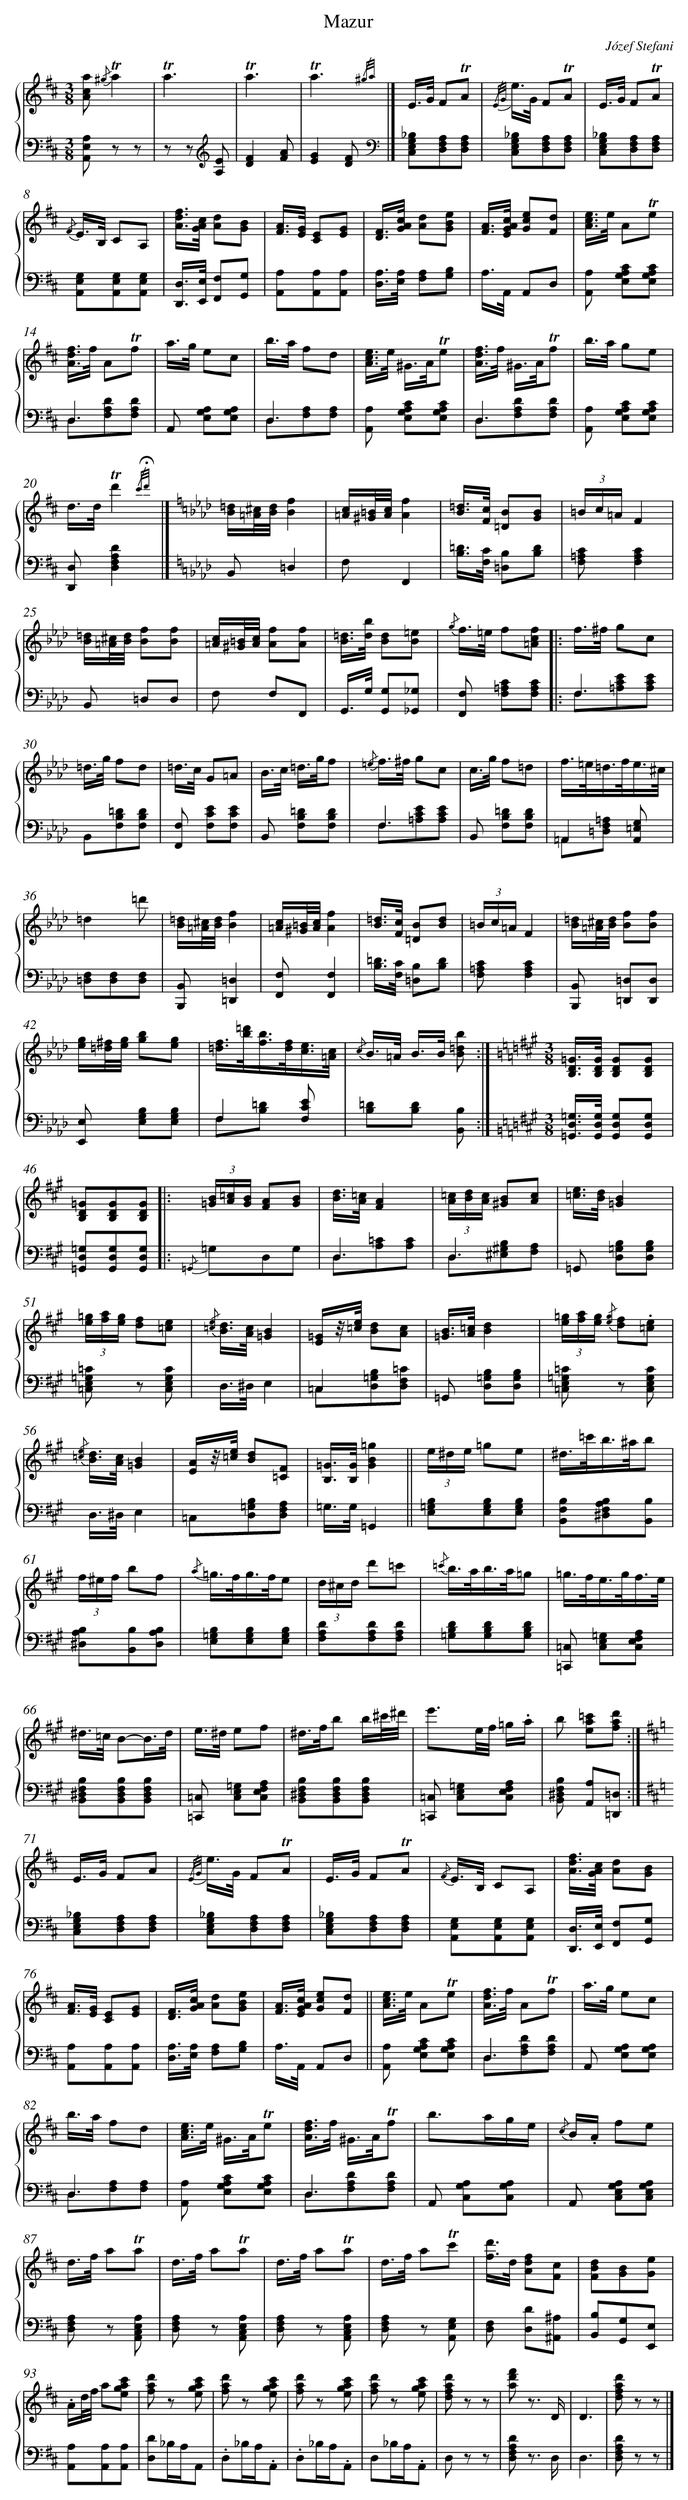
X:1
T: Mazur
C: Józef Stefani
L: 1/8
M: 3/8
%%staves {1 2}
V: 1 clef=treble
V: 2 clef=bass
K: D
[V:1] [acA] {/^g}!trill!a2 |
[V:2] [A,E,A,,] z z |
[V:1] !trill!a3 |
[V:2] z z[K:clef=treble] [EA,] |
[V:1] !trill!a3 |
[V:2] [F2D2][AF] |
[V:1] !trill!a3{/^g/a/} |]
[V:2] [G2E2][FD] |]
[V:1] E/>G/ F!trill!A [I:setbarnb 6]|
[V:2] [K:clef=bass][_B,G,E,C,][A,F,D,][A,F,D,] |
[V:1] {/E/G/} e/>G/ F!trill!A |
[V:2] [_B,G,E,C,][A,F,D,][A,F,D,] |
[V:1] E/>G/ F!trill!A |
[V:2] [_B,G,E,C,][A,F,D,][A,F,D,] |
[V:1] {/F} E/>B,/ CA, |
[V:2] [G,E,A,,][G,E,A,,][G,E,A,,] |
[V:1] [f/d/A/]>[c/A/G/] [dA][BG] |
[V:2] [D,/D,,/]>[E,/E,,/] [F,F,,][G,G,,] |
[V:1] [A/F/]>[G/E/] [EC][GE] |
[V:2] [A,A,,][A,A,,][A,A,,] |
[V:1] [F/D/]>[c/A/G/] [dA][eBG] |
[V:2] [A,/D,/]>[A,/E,/] [A,F,][B,G,] |
[V:1] [A/F/]>[c/A/G/E/] [ecG][dF] |
[V:2] A,/>A,,/ A,,D, |
[V:1] [e/c/A/]>e/ A!trill!e |
[V:2] [A,A,,] [CA,G,E,][CA,G,E,] |
[V:1] [f/d/A/]>f/ A!trill!f |
[V:2] D,3 & D,[DA,F,][DA,F,] |
[V:1] a/>g/ ec |
[V:2] A,, [A,G,E,][A,G,E,] |
[V:1] b/>a/ fd |
[V:2] D,3 & D,[A,F,][A,F,] |
[V:1] [e/c/A/]>e/ ^G/>A/!trill!e |
[V:2] [A,A,,] [CA,G,E,][CA,G,E,] |
[V:1] [f/d/A/]>f/ ^G/>A/!trill!f |
[V:2] D,3 & D,[DA,F,][DA,F,] |
[V:1] b/>a/ ge |
[V:2] [A,A,,] [CA,G,E,][CA,G,E,] |
[V:1] d/>d/!trill!d'2{/c'/!fermata!d'/} |]
[V:2] [D,D,,][D2A,2F,2D,2] |]
[V:1]  [K:Ab] [=d/B/][^c//=A//][d//B//][f2B2] [I:setbarnb 22]|
[V:2]  [K:Ab] B,,=D,2 |
[V:1] [c/=A/][=B//^G//][c//A//][f2A2] |
[V:2] F,F,,2 |
[V:1] [=d/B/]>[c/F/] [B=D][BG] |
[V:2] [=D/B,/]>[C/F,/] [B,=D,][DB,] |
[V:1] (3=B/c/=A/F2 |
[V:2] [C=A,F,][C2A,2F,2] |
[V:1] [=d/B/][^c//=A//][d//B//] [fB][fB] |
[V:2] B,, =D,D, |
[V:1] [c/=A/][=B//^G//][c//A//] [fA][fA] |
[V:2] F, F,F,, |
[V:1] [=d/B/]>[b/d/] [dB][=eB] |
[V:2] G,,/>G,/ [G,G,,][_G,_G,,] |
[V:1] {/g} f/>=e/ f[fc=A] ]|:
[V:2] [F,F,,] [C=A,F,][CA,F,] ]|:
[V:1] f/>^f/ gc |
[V:2] F,3 & F,[EC=A,][ECA,] |
[V:1] =d/>g/ fd |
[V:2] B,,[=DB,F,][DB,F,] |
[V:1] =d/>c/ G=A |
[V:2] [F,F,,] [ECF,][ECF,] |
[V:1] B/>c/ =d/>g/f |
[V:2] B,, [=DB,F,][DB,F,] |
[V:1] {/=e} f/>^f/ gc |
[V:2] F,3 & F,[EC=A,][ECA,] |
[V:1] c/>g/ f=d |
[V:2] B,, [=DB,F,][DB,F,] |
[V:1] f/>=e/=d/>f/e3//^c// |
[V:2] =A,,2[G,=E,A,,] & =A,,[=A,F,=D,] x |
[V:1] =d2=d' |
[V:2] [F,=D,][F,D,][F,D,] |
[V:1] [=d/B/][^c//=A//][d//B//][f2B2] |
[V:2] [B,,B,,,][=D,2=D,,2] |
[V:1] [c/=A/][=B//^G//][c//A//][f2A2] |
[V:2] [F,F,,][F,2F,,2] |
[V:1] [=d/B/]>[c/F/] [B=D][dB] |
[V:2] [=D/B,/]>[C/F,/] [B,=D,][DB,] |
[V:1] (3=B/c/=A/F2 |
[V:2] [C=A,F,][C2A,2F,2] |
[V:1] [=d/B/][^c//=A//][d//B//] [fB][fB] |
[V:2] [B,,B,,,] [=D,=D,,][D,D,,] |
[V:1] [g/e/][^f//=d//][g//e//] [bg][ge] |
[V:2] [E,E,,] [B,G,E,][B,G,E,] |
[V:1] [f/=d/]>[=d'/b/][b/f/]>[f/d/][e3//c3//][c//=A//] |
[V:2] F,2[ECF,] & F,[=DB,] x |
[V:1] {/c} B/>=A/ B/>B/ [b=dB] :|]
[V:2] [=DB,][DB,] [B,B,,] :|]
[V:1]  [K:A] [M:3/8][=G/D/B,/]>[G/D/B,/] [GDB,][GDB,] |
[V:2]  [K:A] [M:3/8][=G,/D,/=G,,/]>[G,/D,/G,,/] [G,D,G,,][G,D,G,,] |
[V:1] [=GDB,][GDB,][GDB,] ]|:
[V:2] [=G,D,=G,,][G,D,G,,][G,D,G,,] ]|:
[V:1] (3[B/=G/][=c/A/][B/G/] [AF][BG] |
[V:2] {/=G,,} =G,D,G, |
[V:1] [d/B/]>[=c/A/][A2F2] |
[V:2] D,3 & D,[=CA,][CA,] |
[V:1] (3[=c/A/][d/B/][c/A/] [B^G][cA] |
[V:2] D,3 & D,[B,^G,^E,][A,F,] |
[V:1] [e/=c/]>[d/B/][B2=G2] |
[V:2] =G,, [B,=G,D,][B,G,D,] |
[V:1] (3[=g/e/][a/f/][g/e/] [fd][e=c] |
[V:2] [=C=G,E,=C,] z [CG,E,C,] |
[V:1] {/[e=c]} [d/B/]>[c/A/][B2=G2] |
[V:2] D,/>^D,/E,2 |
[V:1] [=G/E/]z//[e//=c//] [dB][cA] |
[V:2] =C,2x & =C,[B,=G,D,][=CF,D,] |
[V:1] [B/=G/]>[=c/A/][d2B2] |
[V:2] =G,, [B,=G,D,][B,G,D,] |
[V:1] (3[=g/e/][a/f/][g/e/] {/[ge]} [fd].[e=c] |
[V:2] [=C=G,E,=C,] z [CG,E,C,] |
[V:1] {/[e=c]} [d/B/]>[c/A/][B2=G2] |
[V:2] D,/>^D,/E,2 |
[V:1] [A/E/]z//[e//=c//] [dB][F=C] |
[V:2] =C,[B,=G,D,][A,F,D,] |
[V:1] [=G/B,/]>[G/B,/][=g2B2G2] ||
[V:2] =G,/>G,/=G,,2 ||
[V:1] (3e/^d/e/ =ge |
[V:2] [B,=G,E,][B,G,E,][B,G,E,] |
[V:1] ^d/>=c'/b/>^a/b |
[V:2] [B,F,B,,][B,A,F,^D,][B,B,,] |
[V:1] (3f/^e/f/ bf |
[V:2] [B,A,^D,][B,B,,][B,A,D,] |
[V:1] {/a} =g/>f/g/>f/e |
[V:2] [B,=G,E,][B,G,E,][B,G,E,] |
[V:1] (3d/^c/d/ d'=c' |
[V:2] [DA,F,][DA,F,][DA,F,] |
[V:1] {/=c'} b/>a/b/>a/=g |
[V:2] [DB,=G,][DB,G,][DB,G,] |
[V:1] =g/>f/e/>g/f3//e// |
[V:2] [=C,=C,,] [=G,E,C,][A,F,E,C,] |
[V:1] ^d/>=c/ B-B3//d// |
[V:2] [B,F,^D,B,,][B,F,D,B,,][B,F,D,B,,] |
[V:1] e/>^d/ ef |
[V:2] [=C,=C,,] [=G,E,C,][A,F,E,C,] |
[V:1] ^d/>f/b b/^c'//^d'// |
[V:2] [B,F,^D,B,,][B,F,D,B,,][B,F,D,B,,] |
[V:1] e'3/e//f// =g/.a/ |
[V:2] [=C,=C,,] [=G,E,C,][A,F,E,C,] |
[V:1] b [=c'ae][d'af] :|]
[V:2] [B,F,^D,B,,] [A,A,,][=D,=D,,] :|]
[V:1]  [K:D] E/>G/ FA |
[V:2]  [K:D] [_B,G,E,C,][A,F,D,][A,F,D,] |
[V:1] {/E/G/} e/>G/ F!trill!A |
[V:2] [_B,G,E,C,][A,F,D,][A,F,D,] |
[V:1] E/>G/ F!trill!A |
[V:2] [_B,G,E,C,][A,F,D,][A,F,D,] |
[V:1] {/F} E/>B,/ CA, |
[V:2] [G,E,A,,][G,E,A,,][G,E,A,,] |
[V:1] [f/d/A/]>[c/A/G/] [dA][BG] |
[V:2] [D,/D,,/]>[E,/E,,/] [F,F,,][G,G,,] |
[V:1] [A/F/]>[G/E/] [EC][GE] |
[V:2] [A,A,,][A,A,,][A,A,,] |
[V:1] [F/D/]>[c/A/G/] [dA][eBG] |
[V:2] [A,/D,/]>[A,/E,/] [A,F,][B,G,] |
[V:1] [A/F/]>[c/A/G/E/] [ecG][dF] ||
[V:2] A,/>A,,/ A,,D, ||
[V:1] [e/c/A/]>e/ A!trill!e |
[V:2] [A,A,,] [CA,G,E,][CA,G,E,] |
[V:1] [f/d/A/]>f/ A!trill!f |
[V:2] D,3 & D,[DA,F,][DA,F,] |
[V:1] a/>g/ ec |
[V:2] A,, [A,G,E,][A,G,E,] |
[V:1] b/>a/ fd |
[V:2] D,3 & D,[A,F,][A,F,] |
[V:1] [e/c/A/]>e/ ^G/>A/!trill!e |
[V:2] [A,A,,] [CA,G,E,][CA,G,E,] |
[V:1] [f/d/A/]>f/ ^G/>A/!trill!f |
[V:2] D,3 & D,[DA,F,][DA,F,] |
[V:1] b>ag/e/ |
[V:2] A,, [A,G,C,][A,G,C,] |
[V:1] {/c} B/.A/ fe |
[V:2] A,, [A,G,E,C,][A,G,E,C,] |
[V:1] d/>f/ a!trill!a |
[V:2] [A,F,D,] z [A,E,C,A,,] |
[V:1] d/>f/ a!trill!a |
[V:2] [A,F,D,] z [A,E,C,A,,] |
[V:1] d/>f/ a!trill!a |
[V:2] [A,F,D,] z [A,E,C,A,,] |
[V:1] d/>f/ a!trill!c' |
[V:2] [A,F,D,] z [G,E,A,,] |
[V:1] [d'/f/]>d/ [fdA][cF] |
[V:2] [F,D,] [DD,][^A,^A,,] |
[V:1] [dBF][BG][eG] |
[V:2] [B,B,,][G,G,,][E,E,,] |
[V:1] .A/d//f// a[c'age] |
[V:2] [A,A,,][A,A,,][A,A,,] |
[V:1] [d'af] z [c'age] |
[V:2] [DD,]_B,/A,/A,, |
[V:1] [d'af] z [c'age] |
[V:2] .D,_B,/A,/.A,, |
[V:1] [d'af] z [c'age] |
[V:2] .D,_B,/A,/.A,, |
[V:1] [d'af] z [c'age] |
[V:2] D,_B,/A,/.A,, |
[V:1] [d'afd] z z |
[V:2] D, z z |
[V:1] [f'd'a] z3/ D/ |
[V:2] [DA,F,D,] z3/ D,/ |
[V:1] D3 |
[V:2] D,3 |
[V:1] [d'afd] z z |]
[V:2] [DA,F,D,] z z |]
